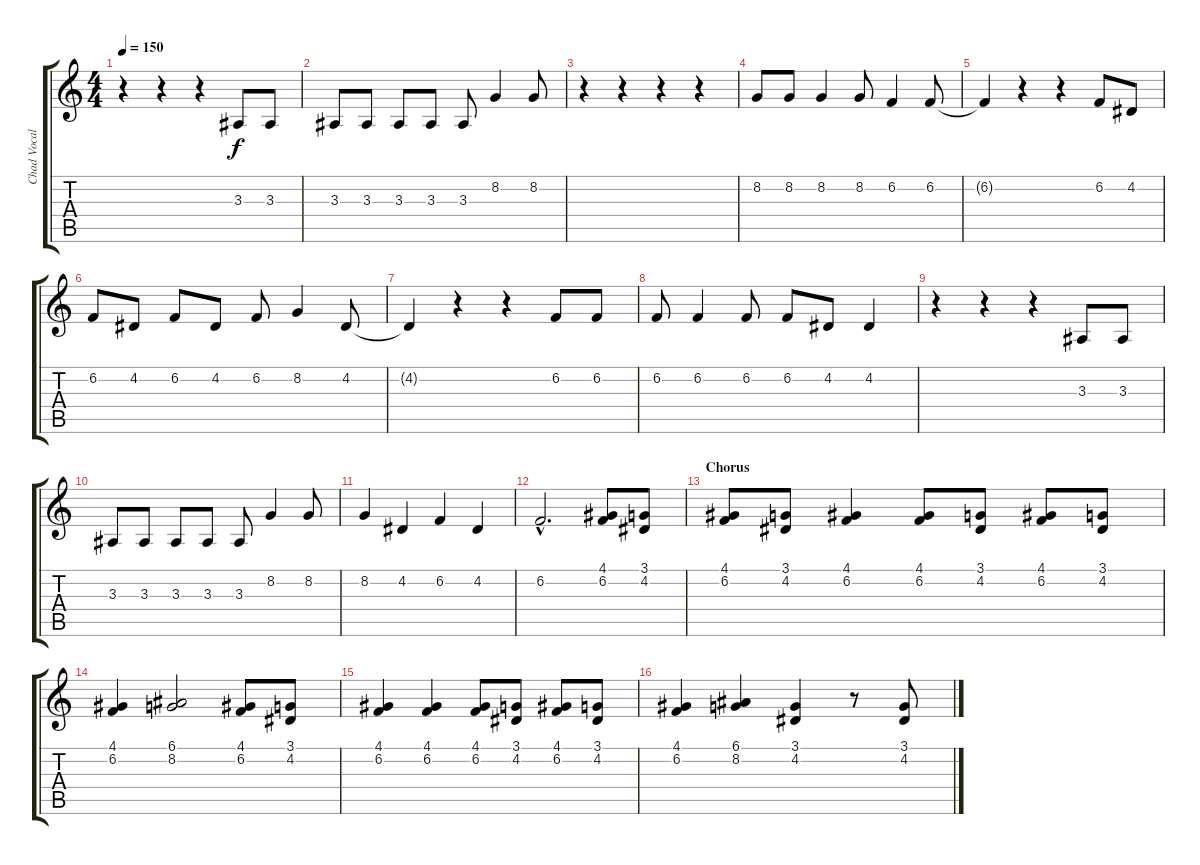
\track ("Chad Vocal" "Chad Vocal") {instrument stringensemble1}
\staff {score tabs}
\tuning (E4 B3 G3 D3 A2 E2) {hide}
\ts (4 4)
\tempo 150
\clef g2
\ks c
r.4{dy f} r.4 r.4 3.3.8 3.3.8 |
3.3.8 3.3.8 3.3.8 3.3.8 3.3.8 8.2.4 8.2.8 |
r.4 r.4 r.4 r.4 |
8.2.8 8.2.8 8.2.4 8.2.8 6.2.4 6.2.8 |
6.2{t}.4 r.4 r.4 6.2.8 4.2.8 |
6.2.8 4.2.8 6.2.8 4.2.8 6.2.8 8.2.4 4.2.8 |
4.2{t}.4 r.4 r.4 6.2.8 6.2.8 |
6.2.8 6.2.4 6.2.8 6.2.8 4.2.8 4.2.4 |
r.4 r.4 r.4 3.3.8 3.3.8 |
3.3.8 3.3.8 3.3.8 3.3.8 3.3.8 8.2.4 8.2.8 |
8.2.4 4.2.4 6.2.4 4.2.4 |
6.2{hac}.2{d} (4.1 6.2).8 (3.1 4.2).8 |
\section ("" "Chorus")
(4.1 6.2).8 (3.1 4.2).8 (4.1 6.2).4 (4.1 6.2).8 (3.1 4.2).8 (4.1 6.2).8 (3.1 4.2).8 |
(4.1 6.2).4 (6.1 8.2).2 (4.1 6.2).8 (3.1 4.2).8 |
(4.1 6.2).4 (4.1 6.2).4 (4.1 6.2).8 (3.1 4.2).8 (4.1 6.2).8 (3.1 4.2).8 |
(4.1 6.2).4 (6.1 8.2).4 (3.1 4.2).4 r.8 (3.1 4.2).8
